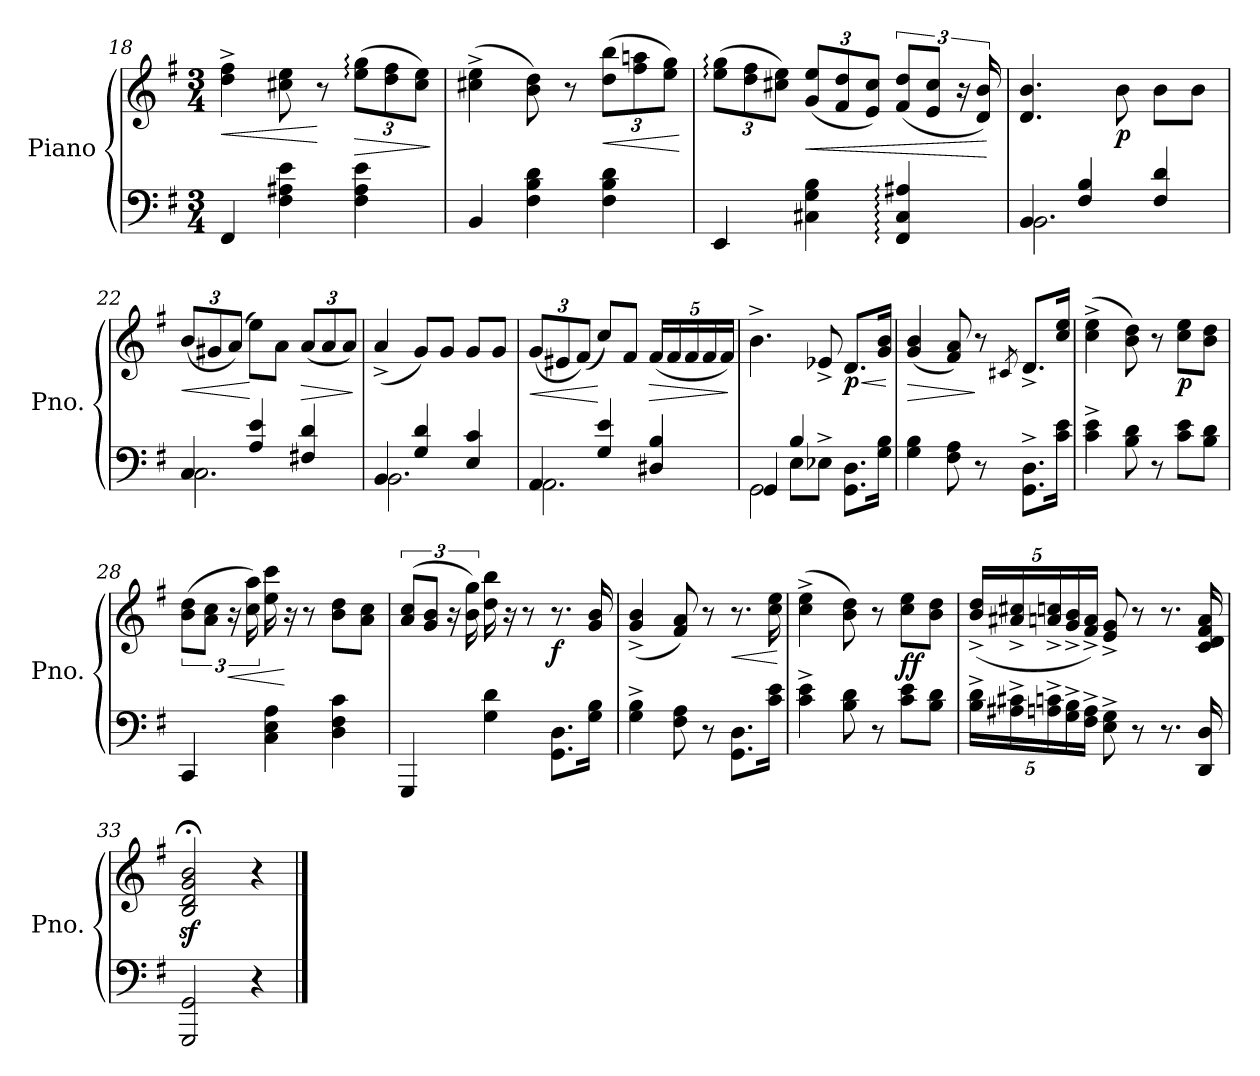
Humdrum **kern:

**kern	**kern	**dynam
*part1	*part1	*part1
*staff2	*staff1	*staff1/2
*I"Piano	*	*
*I'Pno.	*	*
*clefF4	*clefG2	*
*k[f#]	*k[f#]	*
*M3/4	*M3/4	*
=18	=18	=18
!	!	!LO:HP:b
4FF#/	4dd\^ 4ff#\^	<
4F#\ 4A#X\ 4e\	8cc#X\ 8ee\	.
.	8r	[
*	*Xbrackettup	*
!	!	!LO:HP:b
4F#\ 4A#\ 4e\	(>12ee\: 12gg\:L	>
.	12dd\ 12ff#\	.
.	12cc#\ 12ee\J)	.
.	.	]
=19	=19	=19
4BB/	(>4cc#X\^ 4ee\^	.
4F#\ 4B\ 4d\	8b\ 8dd\)	.
.	8r	.
!	!	!LO:HP:b
4F#\ 4B\ 4d\	(>12dd\ 12bb\L	<
.	12ff#\ 12aan\	.
.	12ee\ 12gg\J)	.
.	.	[
!!LO:LB:g=z
=20	=20	=20
4EE/	(>12ee\: 12gg\:L	.
.	12dd\ 12ff#\	.
.	12cc#X\ 12ee\J)	.
!	!	!LO:HP:b
4C#X\ 4G\ 4B\	(<12g/ 12ee/L	<
.	12f#/ 12dd/	.
.	12e/ 12cc#/J)	.
*	*brackettup	*
4FF#/: 4C#/: 4A#X/:	(<12f#/ 12dd/L	.
.	12e/ 12cc#/J	.
.	24r	.
.	24d/ 24b/)	.
.	.	[
=21	=21	=21
*^	*	*
4BB/	2.BB\	4.d/ 4.b/	.
4F#/ 4B/	.	.	.
!	!	!	!LO:DY:b
.	.	8b\	p
4F#/ 4d/	.	8b\L	.
.	.	8b\J	.
=22	=22	=22	=22
*	*	*Xbrackettup	*
!	!	!	!LO:HP:b
4C/	2.C\	(<12b/L	<
.	.	12g#X/	.
.	.	(>12a/J)	.
4A/ 4e/	.	8ee\L)	[
.	.	8a\J	.
!	!	!	!LO:HP:b
4F#X/ 4d/	.	(<12a/L	>
.	.	12a/	.
.	.	12a/J)	.
*v	*v	*	*
.	.	]
=23	=23	=23
*^	*	*
4BB/	2.BB\	(<4a^/	.
4G/ 4d/	.	8g/L)	.
.	.	8g/J	.
4E/ 4c/	.	8g/L	.
.	.	8g/J	.
=24	=24	=24	=24
!	!	!	!LO:HP:b
4AA/	2.AA\	(<12g/L	<
.	.	12e#X/	.
.	.	(<12f#/J)	.
4G/ 4e/	.	8cc/L)	[
.	.	8f#/J	.
!	!	!	!LO:HP:b
4D#X/ 4B/	.	(<20f#/LL	>
.	.	20f#/	.
.	.	20f#/	.
.	.	20f#/	.
.	.	20f#/JJ)	.
*v	*v	*	*
.	.	]
!!LO:LB:g=z
=25	=25	=25
*^	*	*
*	*^	*	*
2GG\	4GG/	4ryy	4.b^\	.
.	4B/	8E\L	.	.
.	.	8E-X^\J	8e-X^/	.
!	!	!	!	!LO:HP:b
!	!	!	!	!LO:DY:n=1:b
4rEEEEyy	8.GG\ 8.D\L	4ryy	8.d/L	< p
.	16G\ 16B\Jk	.	16g/ 16b/Jk	.
*v	*v	*v	*	*
.	.	[
=26	=26	=26
!	!	!LO:HP:b
4G\ 4B\	(<4g/ 4b/	>
8F#\ 8A\	8f#/ 8a/)	.
8r	8r	]
.	8qc#X/	.
8.GG\^ 8.D\^L	8.d^/L	.
16c\ 16e\Jk	16cc/ 16ee/Jk	.
=27	=27	=27
4c\^ 4e\^	(>4cc\^ 4ee\^	.
8B\ 8d\	8b\ 8dd\)	.
8r	8r	.
!	!	!LO:DY:b
8c\ 8e\L	8cc\ 8ee\L	p
8B\ 8d\J	8b\ 8dd\J	.
=28	=28	=28
*	*brackettup	*
4CC/	(>12b\ 12dd\L	.
.	12a\ 12cc\J	.
!	!	!LO:HP:b
.	24r	<
.	24cc\ 24aa\)	.
4C\ 4E\ 4A\	16ee\ 16ccc\	.
.	16r	[
.	8r	.
4D\ 4F#\ 4c\	8b\ 8dd\L	.
.	8a\ 8cc\J	.
=29	=29	=29
4GGG/	(>12a/ 12cc/L	.
.	12g/ 12b/J	.
.	24r	.
.	24b\ 24gg\)	.
4G\ 4d\	16dd\ 16bb\	.
.	16r	.
.	8r	.
!	!	!LO:DY:b
8.GG\ 8.D\L	8.r	f
16G\ 16B\Jk	16g/ 16b/	.
=30	=30	=30
4G\^ 4B\^	(<4g/^ 4b/^	.
8F#\ 8A\	8f#/ 8a/)	.
8r	8r	.
!	!	!LO:HP:b
8.GG\ 8.D\L	8.r	<
16c\ 16e\Jk	16cc\ 16ee\	.
.	.	[
!!LO:PB:g=z
=31	=31	=31
4c\^ 4e\^	(>4cc\^ 4ee\^	.
8B\ 8d\	8b\ 8dd\)	.
8r	8r	.
!	!	!LO:DY:b
8c\ 8e\L	8cc\ 8ee\L	ff
8B\ 8d\J	8b\ 8dd\J	.
=32	=32	=32
*Xbrackettup	*Xbrackettup	*
20B\^ 20d\^LL	(<20b/^ 20dd/^LL	.
20A#X\^ 20c#X\^	20a#X/^ 20cc#X/^	.
20An\^ 20cn\^	20an/^ 20ccn/^	.
20G\^ 20B\^	20g/^ 20b/^	.
20F#\^ 20A\^JJ	20f#/^ 20a/^JJ)	.
8E\^ 8G\^	8e/^ 8g/^	.
8r	8r	.
8.r	8.r	.
16DD/ 16D/	16c/ 16d/ 16f#/ 16a/	.
=33	=33	=33
2GGG/ 2GG/	2B/z<;< 2d/z<;< 2g/z<;< 2b/z<;<	.
4r	4r	.
==	==	==
*-	*-	*-
